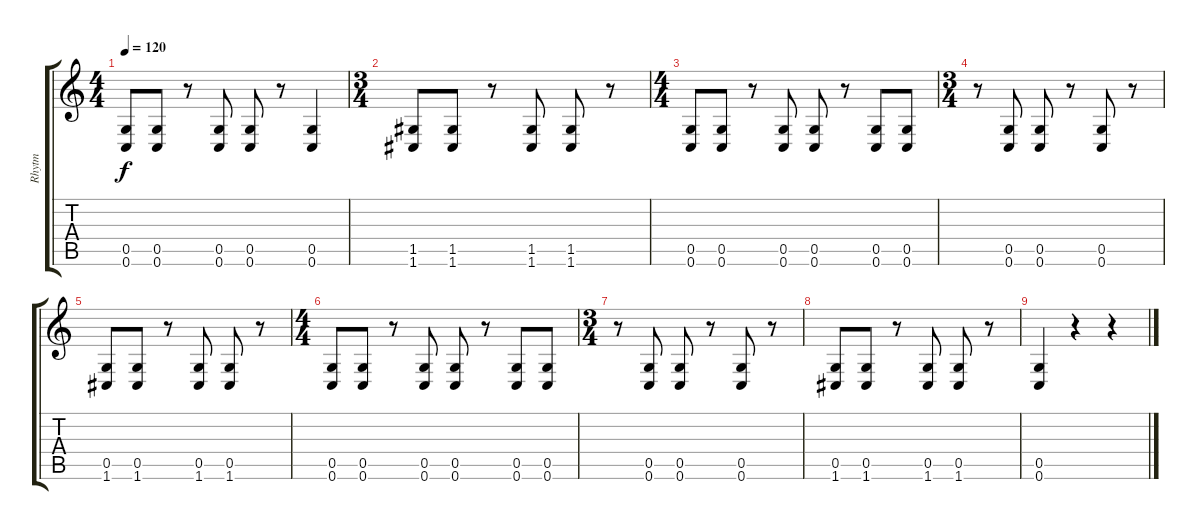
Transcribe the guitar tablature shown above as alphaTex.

\track ("Rhytm" "Rhytm") {instrument distortionguitar}
\staff {score tabs}
\tuning (D4 A3 F3 C3 G2 C2) {hide}
\ts (4 4)
\tempo 120
\clef g2
\ks c
(0.5 0.6).8{dy f} (0.5 0.6).8 r.8 (0.5 0.6).8 (0.5 0.6).8 r.8 (0.5 0.6).4 |
\ts (3 4)
(1.5 1.6).8 (1.5 1.6).8 r.8 (1.5 1.6).8 (1.5 1.6).8 r.8 |
\ts (4 4)
(0.5 0.6).8 (0.5 0.6).8 r.8 (0.5 0.6).8 (0.5 0.6).8 r.8 (0.5 0.6).8 (0.5 0.6).8 |
\ts (3 4)
r.8 (0.5 0.6).8 (0.5 0.6).8 r.8 (0.5 0.6).8 r.8 |
(0.5 1.6).8 (0.5 1.6).8 r.8 (0.5 1.6).8 (0.5 1.6).8 r.8 |
\ts (4 4)
(0.5 0.6).8 (0.5 0.6).8 r.8 (0.5 0.6).8 (0.5 0.6).8 r.8 (0.5 0.6).8 (0.5 0.6).8 |
\ts (3 4)
r.8 (0.5 0.6).8 (0.5 0.6).8 r.8 (0.5 0.6).8 r.8 |
(0.5 1.6).8 (0.5 1.6).8 r.8 (0.5 1.6).8 (0.5 1.6).8 r.8 |
(0.5 0.6).4 r.4 r.4
